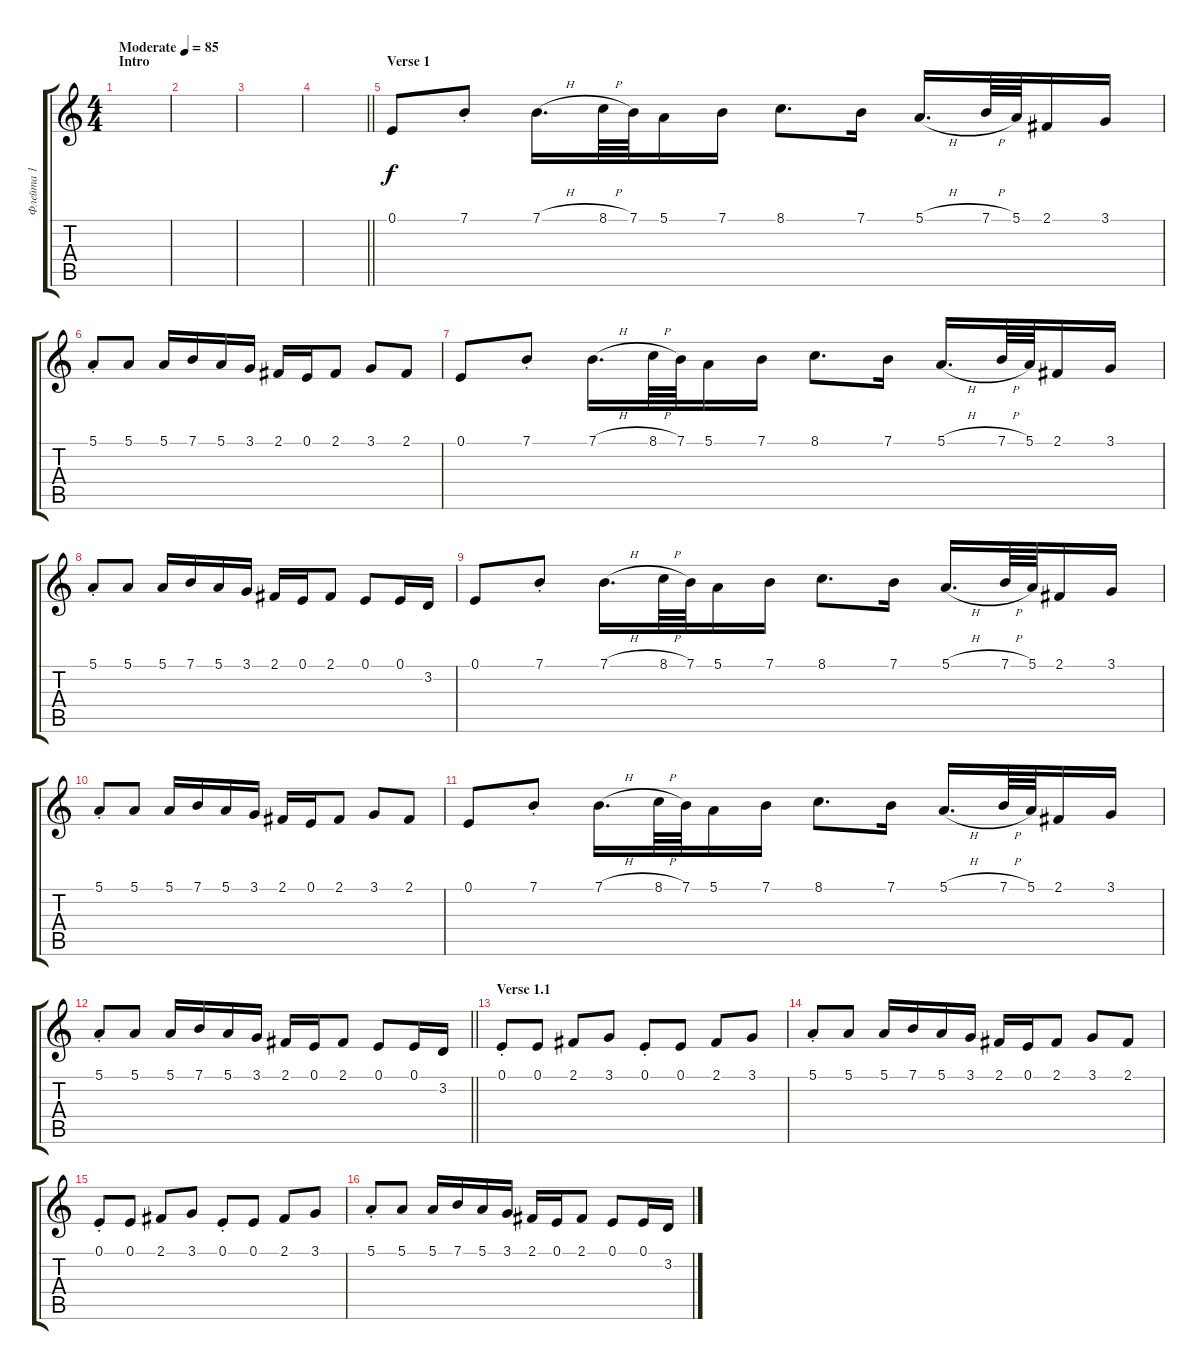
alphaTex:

\track ("Флейта 1" "Флейта 1") {instrument recorder}
\staff {score tabs}
\tuning (E4 B3 G3 D3 A2 E2) {hide}
\ts (4 4)
\section ("" "Intro")
\tempo (85 "Moderate")
\clef g2
\ks c
|
|
|
\barLineRight lightlight
|
\section ("" "Verse 1")
0.1.8 7.1{st}.8 7.1{h}.16{d} 8.1{h}.64 7.1.64 5.1.16 7.1.16 8.1.8{d} 7.1.16 5.1{h}.16{d} 7.1{h}.64 5.1.64 2.1.16 3.1.16 |
5.1{st}.8 5.1.8 5.1.16 7.1.16 5.1.16 3.1.16 2.1.16 0.1.16 2.1.8 3.1.8 2.1.8 |
0.1.8 7.1{st}.8 7.1{h}.16{d} 8.1{h}.64 7.1.64 5.1.16 7.1.16 8.1.8{d} 7.1.16 5.1{h}.16{d} 7.1{h}.64 5.1.64 2.1.16 3.1.16 |
5.1{st}.8 5.1.8 5.1.16 7.1.16 5.1.16 3.1.16 2.1.16 0.1.16 2.1.8 0.1.8 0.1.16 3.2.16 |
0.1.8 7.1{st}.8 7.1{h}.16{d} 8.1{h}.64 7.1.64 5.1.16 7.1.16 8.1.8{d} 7.1.16 5.1{h}.16{d} 7.1{h}.64 5.1.64 2.1.16 3.1.16 |
5.1{st}.8 5.1.8 5.1.16 7.1.16 5.1.16 3.1.16 2.1.16 0.1.16 2.1.8 3.1.8 2.1.8 |
0.1.8 7.1{st}.8 7.1{h}.16{d} 8.1{h}.64 7.1.64 5.1.16 7.1.16 8.1.8{d} 7.1.16 5.1{h}.16{d} 7.1{h}.64 5.1.64 2.1.16 3.1.16 |
\barLineRight lightlight
5.1{st}.8 5.1.8 5.1.16 7.1.16 5.1.16 3.1.16 2.1.16 0.1.16 2.1.8 0.1.8 0.1.16 3.2.16 |
\section ("" "Verse 1.1")
0.1{st}.8 0.1.8 2.1.8 3.1.8 0.1{st}.8 0.1.8 2.1.8 3.1.8 |
5.1{st}.8 5.1.8 5.1.16 7.1.16 5.1.16 3.1.16 2.1.16 0.1.16 2.1.8 3.1.8 2.1.8 |
0.1{st}.8 0.1.8 2.1.8 3.1.8 0.1{st}.8 0.1.8 2.1.8 3.1.8 |
5.1{st}.8 5.1.8 5.1.16 7.1.16 5.1.16 3.1.16 2.1.16 0.1.16 2.1.8 0.1.8 0.1.16 3.2.16
